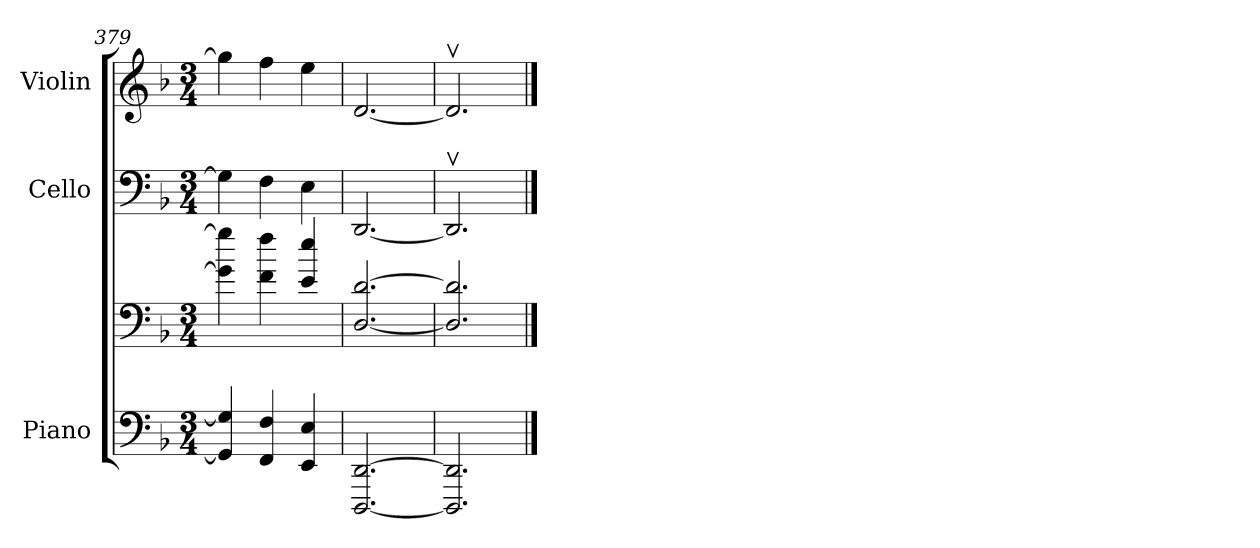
**kern	**kern	**kern	**kern
*part3	*part3	*part2	*part1
*staff4	*staff3	*staff2	*staff1
*I"Piano	*	*I"Cello	*I"Violin
*I'Pno.	*	*I'C.	*I'Vln.
*clefF4	*clefF4	*clefF4	*clefG2
*k[b-]	*k[b-]	*k[b-]	*k[b-]
*M3/4	*M3/4	*M3/4	*M3/4
=379	=379	=379	=379
4GG/] 4G/]	4g\] 4gg\]	4G\]	4gg\]
4FF/ 4F/	4f\ 4ff\	4F\	4ff\
4EE/ 4E/	4e/ 4ee/	4E\	4ee\
=380	=380	=380	=380
[2.DDD/ [2.DD/	[2.D/ [2.d/	[2.DD/	[2.d/
=381	=381	=381	=381
2.DDD/] 2.DD/]	2.D/] 2.d/]	2.DDv/]	2.dv/]
==	==	==	==
*-	*-	*-	*-
